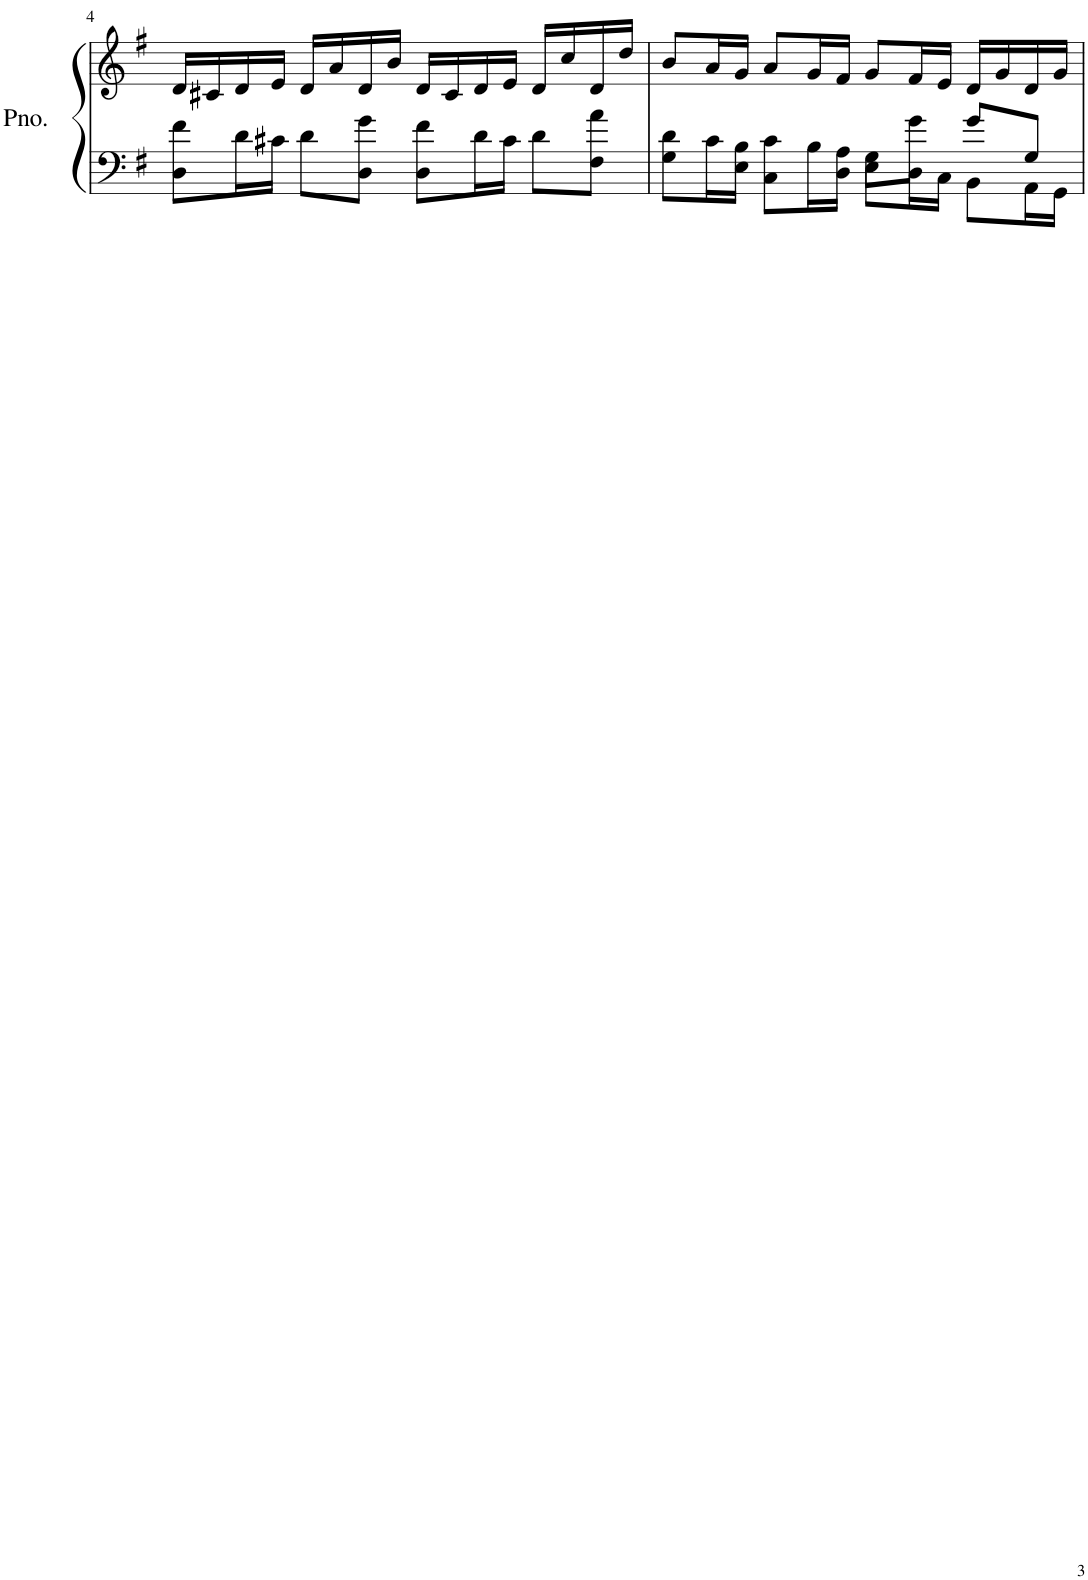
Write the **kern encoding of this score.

**kern	**kern
*part1	*part1
*staff2	*staff1
*I"Piano	*
*I'Pno.	*
!!LO:PB:g=z
*clefF4	*clefG2
*k[f#]	*k[f#]
*M4/4	*M4/4
=4	=4
8D\ 8f#\L	16d/LL
.	16c#X/
16d\L	16d/
16c#X\JJ	16e/JJ
8d\L	16d/LL
.	16a/
8D\ 8g\J	16d/
.	16b/JJ
8D\ 8f#\L	16d/LL
.	16c#/
16d\L	16d/
16c#\JJ	16e/JJ
8d\L	16d/LL
.	16cc/
8F#\ 8a\J	16d/
.	16dd/JJ
=5	=5
*^	*
8G\ 8d\L	2ryy	8b/L
16c\L	.	16a/L
16E\ 16B\JJ	.	16g/JJ
8C\ 8c\L	.	8a/L
16B\L	.	16g/L
16D\ 16A\JJ	.	16f#/JJ
8E\L	8G\L	8g/L
16D\L	8g\J	16f#/L
16C\JJ	.	16e/JJ
8BB\L	8g/L	16d/LL
.	.	16g/
16AA\L	8G/J	16d/
16GG\JJ	.	16g/JJ
*v	*v	*
=	=
*-	*-
